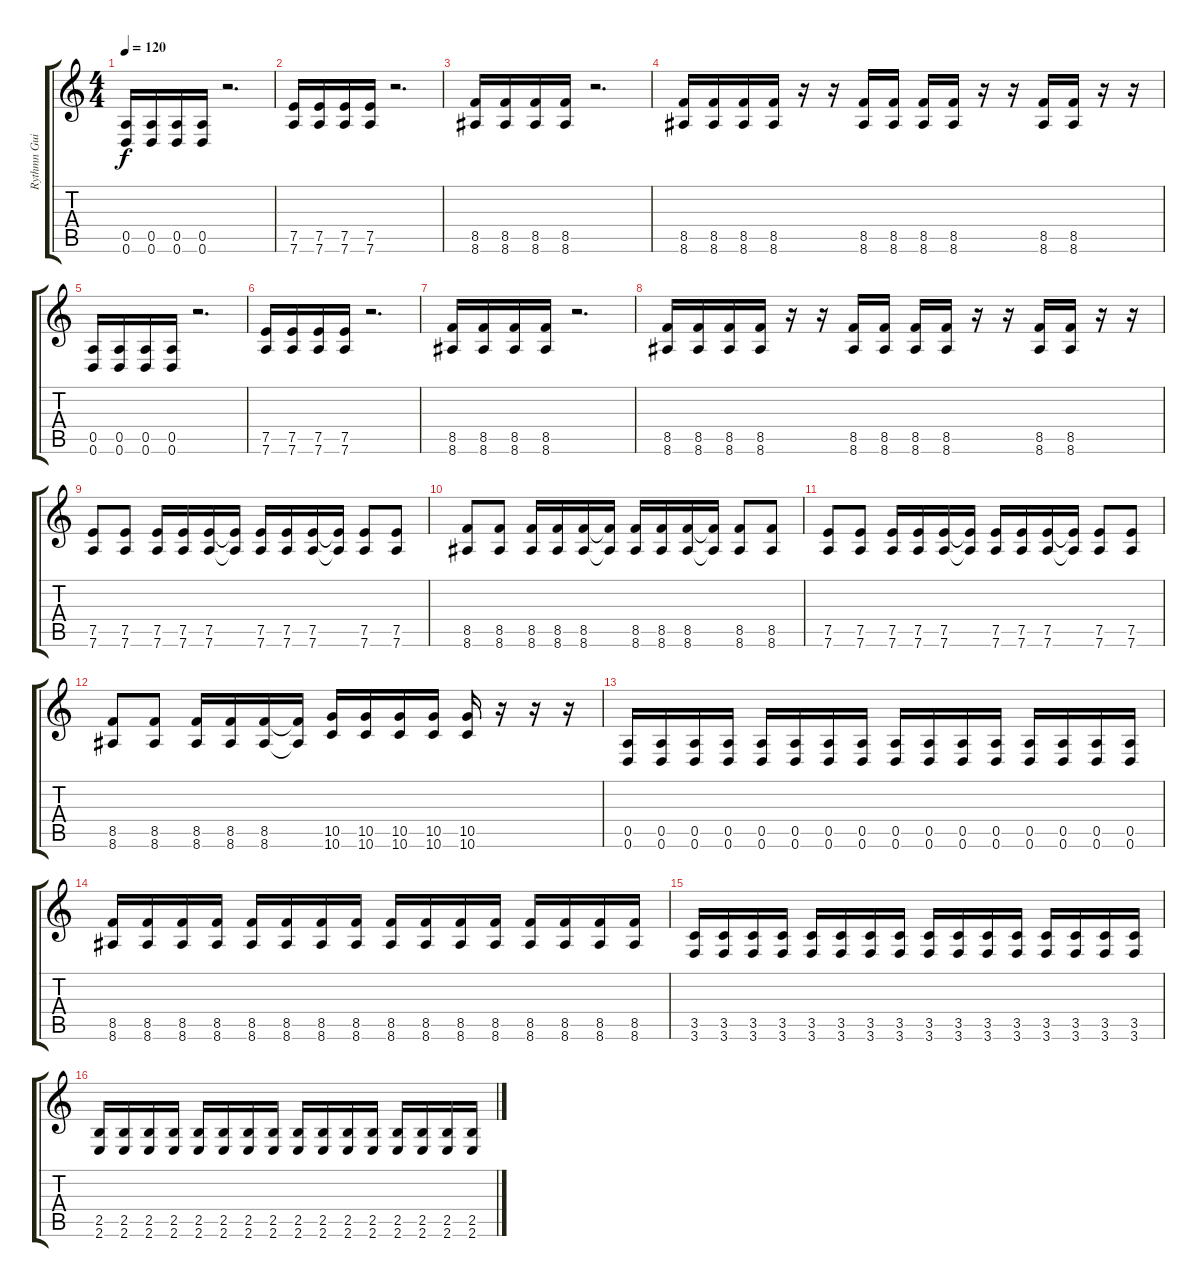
\track ("Rythmn Guitar" "Rythmn Gui") {instrument distortionguitar}
\staff {score tabs}
\tuning (E4 B3 G3 D3 A2 D2) {hide}
\ts (4 4)
\tempo 120
\clef g2
\ks c
(0.5 0.6).16{dy f} (0.5 0.6).16 (0.5 0.6).16 (0.5 0.6).16 r.2{d} |
(7.5 7.6).16 (7.5 7.6).16 (7.5 7.6).16 (7.5 7.6).16 r.2{d} |
(8.5 8.6).16 (8.5 8.6).16 (8.5 8.6).16 (8.5 8.6).16 r.2{d} |
(8.5 8.6).16 (8.5 8.6).16 (8.5 8.6).16 (8.5 8.6).16 r.16 r.16 (8.5 8.6).16 (8.5 8.6).16 (8.5 8.6).16 (8.5 8.6).16 r.16 r.16 (8.5 8.6).16 (8.5 8.6).16 r.16 r.16 |
(0.5 0.6).16 (0.5 0.6).16 (0.5 0.6).16 (0.5 0.6).16 r.2{d} |
(7.5 7.6).16 (7.5 7.6).16 (7.5 7.6).16 (7.5 7.6).16 r.2{d} |
(8.5 8.6).16 (8.5 8.6).16 (8.5 8.6).16 (8.5 8.6).16 r.2{d} |
(8.5 8.6).16 (8.5 8.6).16 (8.5 8.6).16 (8.5 8.6).16 r.16 r.16 (8.5 8.6).16 (8.5 8.6).16 (8.5 8.6).16 (8.5 8.6).16 r.16 r.16 (8.5 8.6).16 (8.5 8.6).16 r.16 r.16 |
(7.5 7.6).8 (7.5 7.6).8 (7.5 7.6).16 (7.5 7.6).16 (7.5 7.6).16 (7.5{t} 7.6{t}).16 (7.5 7.6).16 (7.5 7.6).16 (7.5 7.6).16 (7.5{t} 7.6{t}).16 (7.5 7.6).8 (7.5 7.6).8 |
(8.5 8.6).8 (8.5 8.6).8 (8.5 8.6).16 (8.5 8.6).16 (8.5 8.6).16 (8.5{t} 8.6{t}).16 (8.5 8.6).16 (8.5 8.6).16 (8.5 8.6).16 (8.5{t} 8.6{t}).16 (8.5 8.6).8 (8.5 8.6).8 |
(7.5 7.6).8 (7.5 7.6).8 (7.5 7.6).16 (7.5 7.6).16 (7.5 7.6).16 (7.5{t} 7.6{t}).16 (7.5 7.6).16 (7.5 7.6).16 (7.5 7.6).16 (7.5{t} 7.6{t}).16 (7.5 7.6).8 (7.5 7.6).8 |
(8.5 8.6).8 (8.5 8.6).8 (8.5 8.6).16 (8.5 8.6).16 (8.5 8.6).16 (8.5{t} 8.6{t}).16 (10.5 10.6).16 (10.5 10.6).16 (10.5 10.6).16 (10.5 10.6).16 (10.5 10.6).16 r.16 r.16 r.16 |
(0.5 0.6).16 (0.5 0.6).16 (0.5 0.6).16 (0.5 0.6).16 (0.5 0.6).16 (0.5 0.6).16 (0.5 0.6).16 (0.5 0.6).16 (0.5 0.6).16 (0.5 0.6).16 (0.5 0.6).16 (0.5 0.6).16 (0.5 0.6).16 (0.5 0.6).16 (0.5 0.6).16 (0.5 0.6).16 |
(8.5 8.6).16 (8.5 8.6).16 (8.5 8.6).16 (8.5 8.6).16 (8.5 8.6).16 (8.5 8.6).16 (8.5 8.6).16 (8.5 8.6).16 (8.5 8.6).16 (8.5 8.6).16 (8.5 8.6).16 (8.5 8.6).16 (8.5 8.6).16 (8.5 8.6).16 (8.5 8.6).16 (8.5 8.6).16 |
(3.5 3.6).16 (3.5 3.6).16 (3.5 3.6).16 (3.5 3.6).16 (3.5 3.6).16 (3.5 3.6).16 (3.5 3.6).16 (3.5 3.6).16 (3.5 3.6).16 (3.5 3.6).16 (3.5 3.6).16 (3.5 3.6).16 (3.5 3.6).16 (3.5 3.6).16 (3.5 3.6).16 (3.5 3.6).16 |
(2.5 2.6).16 (2.5 2.6).16 (2.5 2.6).16 (2.5 2.6).16 (2.5 2.6).16 (2.5 2.6).16 (2.5 2.6).16 (2.5 2.6).16 (2.5 2.6).16 (2.5 2.6).16 (2.5 2.6).16 (2.5 2.6).16 (2.5 2.6).16 (2.5 2.6).16 (2.5 2.6).16 (2.5 2.6).16
